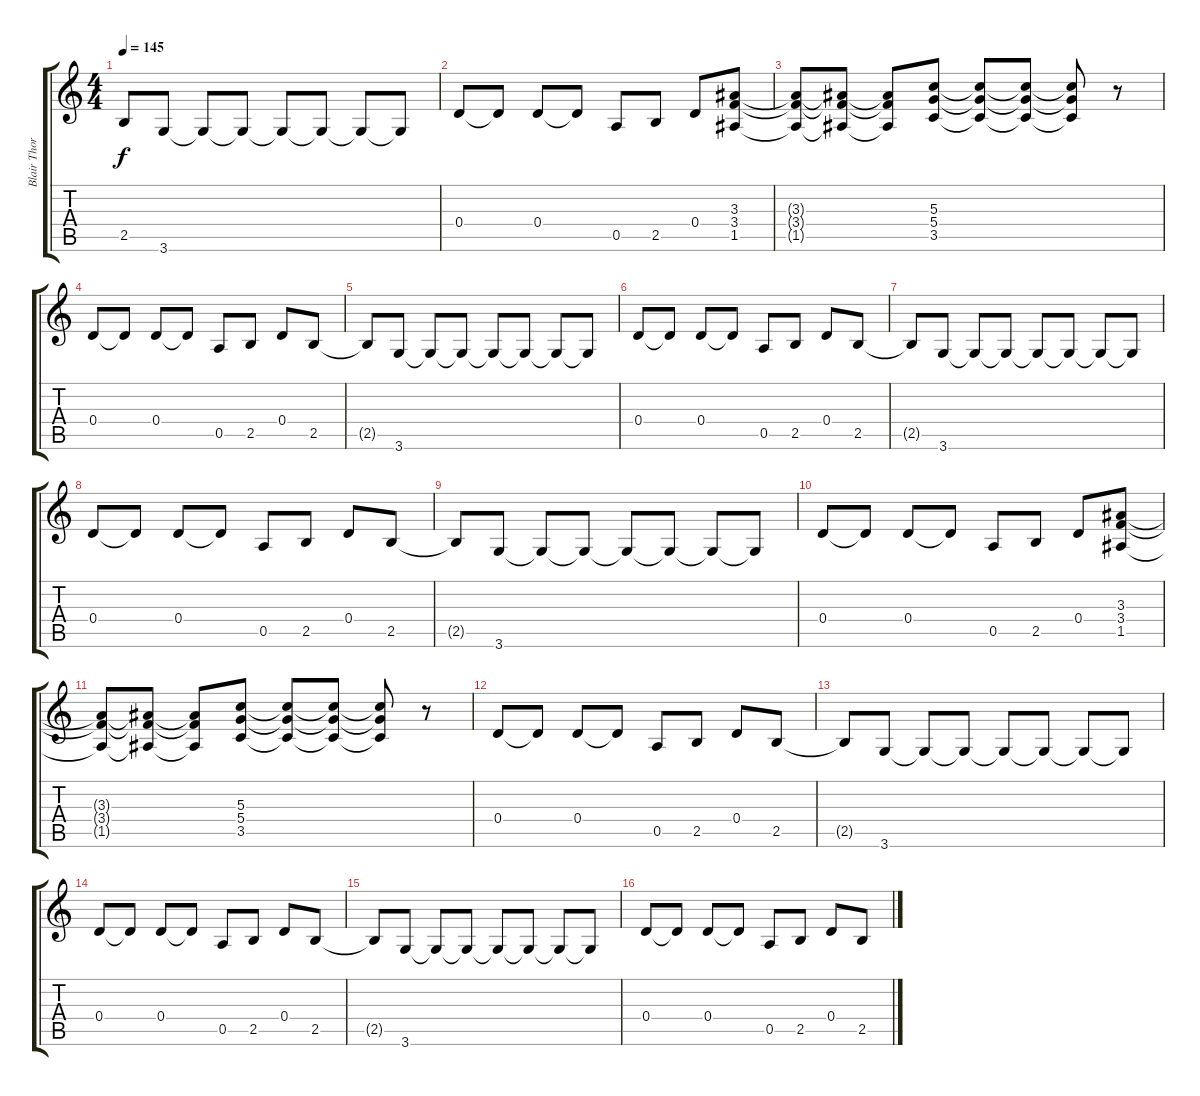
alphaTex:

\track ("Blair Thornton" "Blair Thor") {instrument distortionguitar}
\staff {score tabs}
\tuning (E4 B3 G3 D3 A2 E2) {hide}
\ts (4 4)
\tempo 145
\clef g2
\ks c
2.5{t}.8{dy f} 3.6.8 3.6{t}.8 3.6{t}.8 3.6{t}.8 3.6{t}.8 3.6{t}.8 3.6{t}.8 |
0.4.8 0.4{t}.8 0.4.8 0.4{t}.8 0.5.8 2.5.8 0.4.8 (3.3 3.4 1.5).8 |
(3.3{t} 3.4{t} 1.5{t}).8 (3.3{t} 3.4{t} 1.5{t}).8 (3.3{t} 3.4{t} 1.5{t}).8 (5.3 5.4 3.5).8 (5.3{t} 5.4{t} 3.5{t}).8 (5.3{t} 5.4{t} 3.5{t}).8 (5.3{t} 5.4{t} 3.5{t}).8 r.8 |
0.4.8 0.4{t}.8 0.4.8 0.4{t}.8 0.5.8 2.5.8 0.4.8 2.5.8 |
2.5{t}.8 3.6.8 3.6{t}.8 3.6{t}.8 3.6{t}.8 3.6{t}.8 3.6{t}.8 3.6{t}.8 |
0.4.8 0.4{t}.8 0.4.8 0.4{t}.8 0.5.8 2.5.8 0.4.8 2.5.8 |
2.5{t}.8 3.6.8 3.6{t}.8 3.6{t}.8 3.6{t}.8 3.6{t}.8 3.6{t}.8 3.6{t}.8 |
0.4.8 0.4{t}.8 0.4.8 0.4{t}.8 0.5.8 2.5.8 0.4.8 2.5.8 |
2.5{t}.8 3.6.8 3.6{t}.8 3.6{t}.8 3.6{t}.8 3.6{t}.8 3.6{t}.8 3.6{t}.8 |
0.4.8 0.4{t}.8 0.4.8 0.4{t}.8 0.5.8 2.5.8 0.4.8 (3.3 3.4 1.5).8 |
(3.3{t} 3.4{t} 1.5{t}).8 (3.3{t} 3.4{t} 1.5{t}).8 (3.3{t} 3.4{t} 1.5{t}).8 (5.3 5.4 3.5).8 (5.3{t} 5.4{t} 3.5{t}).8 (5.3{t} 5.4{t} 3.5{t}).8 (5.3{t} 5.4{t} 3.5{t}).8 r.8 |
0.4.8 0.4{t}.8 0.4.8 0.4{t}.8 0.5.8 2.5.8 0.4.8 2.5.8 |
2.5{t}.8 3.6.8 3.6{t}.8 3.6{t}.8 3.6{t}.8 3.6{t}.8 3.6{t}.8 3.6{t}.8 |
0.4.8 0.4{t}.8 0.4.8 0.4{t}.8 0.5.8 2.5.8 0.4.8 2.5.8 |
2.5{t}.8 3.6.8 3.6{t}.8 3.6{t}.8 3.6{t}.8 3.6{t}.8 3.6{t}.8 3.6{t}.8 |
0.4.8 0.4{t}.8 0.4.8 0.4{t}.8 0.5.8 2.5.8 0.4.8 2.5.8
